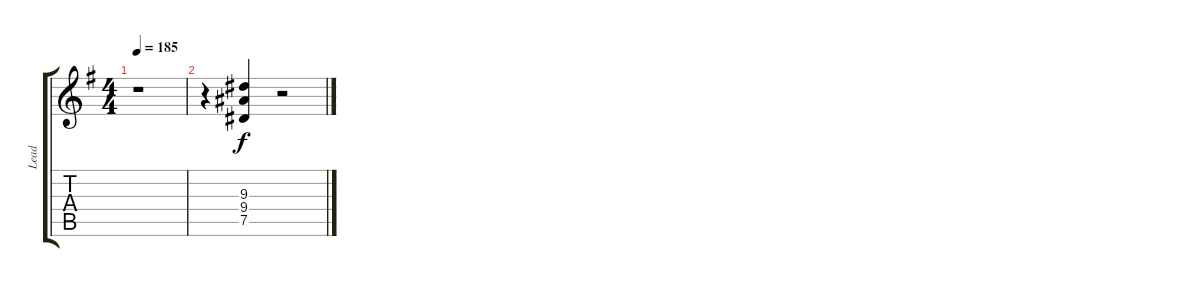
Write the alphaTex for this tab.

\track ("Lead" "Lead") {instrument distortionguitar}
\staff {score tabs}
\tuning (Eb4 Bb3 Gb3 Db3 Ab2 Eb2) {hide}
\ts (4 4)
\tempo 185
\clef g2
\ks eminor
r.1{dy f} |
r.4 (9.3 9.4 7.5).4 r.2
